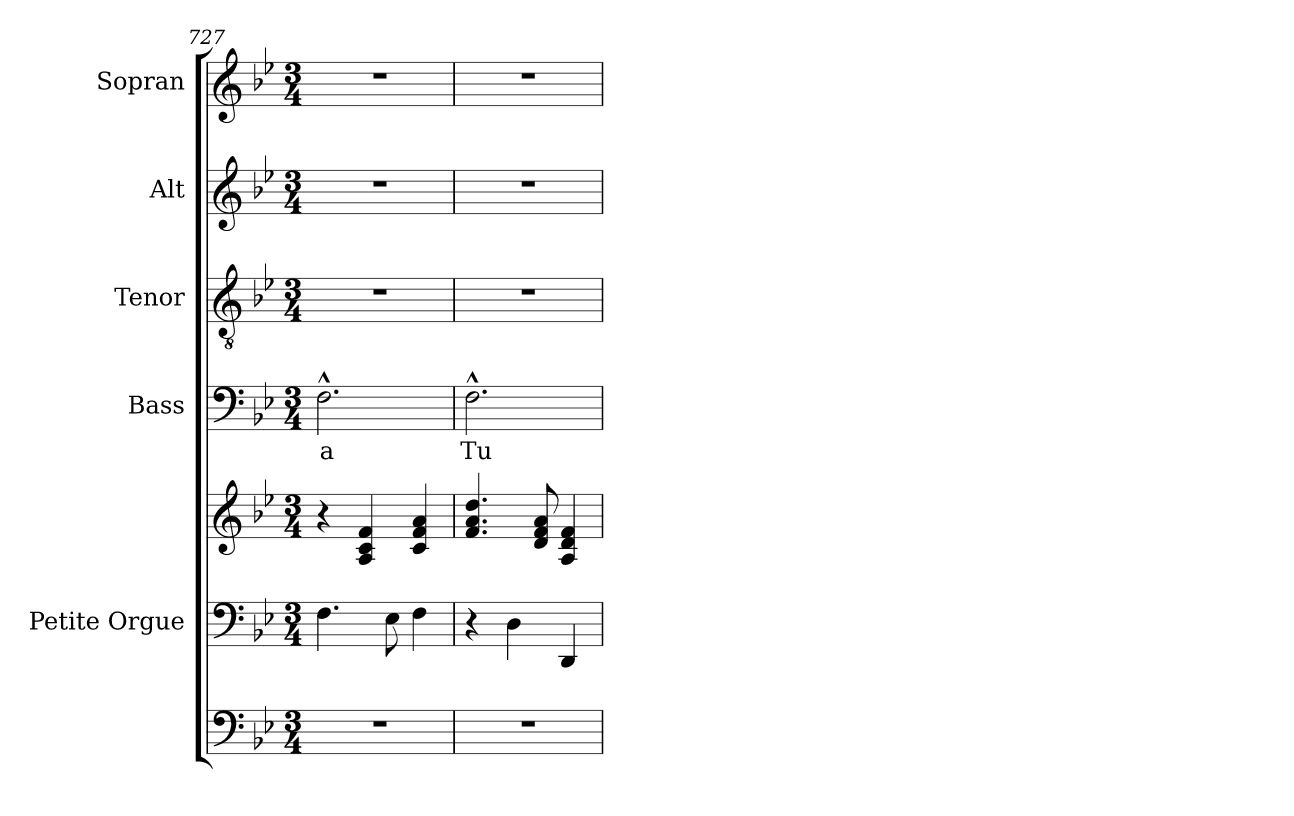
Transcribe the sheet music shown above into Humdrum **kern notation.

**kern	**kern	**kern	**kern	**text	**kern	**kern	**kern
*part6	*part5	*part5	*part4	*part4	*part3	*part2	*part1
*staff7	*staff6	*staff5	*staff4	*staff4	*staff3	*staff2	*staff1
*	*I"Petite Orgue	*	*I"Bass	*	*I"Tenor	*I"Alt	*I"Sopran
*	*I'Org. 1	*	*I'B.	*	*I'T.	*I'A.	*I'S.
*clefF4	*clefF4	*clefG2	*clefF4	*	*clefGv2	*clefG2	*clefG2
*k[b-e-]	*k[b-e-]	*k[b-e-]	*k[b-e-]	*	*k[b-e-]	*k[b-e-]	*k[b-e-]
*B-:	*B-:	*B-:	*B-:	*	*B-:	*B-:	*B-:
*M3/4	*M3/4	*M3/4	*M3/4	*	*M3/4	*M3/4	*M3/4
=727	=727	=727	=727	=727	=727	=727	=727
!	!	!	!	!LO:LY:b	!	!	!
2.r	4.F\	4r	2.F^^>\	-a	2.r	2.r	2.r
.	.	4A/ 4c/ 4f/	.	.	.	.	.
.	8E-\	.	.	.	.	.	.
.	4F\	4c/ 4f/ 4a/	.	.	.	.	.
!!LO:LB:g=z
=728	=728	=728	=728	=728	=728	=728	=728
!	!	!	!	!LO:LY:b	!	!	!
2.r	4r	4.f/ 4.a/ 4.dd/	2.F^^>\	Tu-	2.r	2.r	2.r
.	4D\	.	.	.	.	.	.
.	.	8d/ 8f/ 8a/	.	.	.	.	.
.	4DD/	4A/ 4d/ 4f/	.	.	.	.	.
=	=	=	=	=	=	=	=
*-	*-	*-	*-	*-	*-	*-	*-
